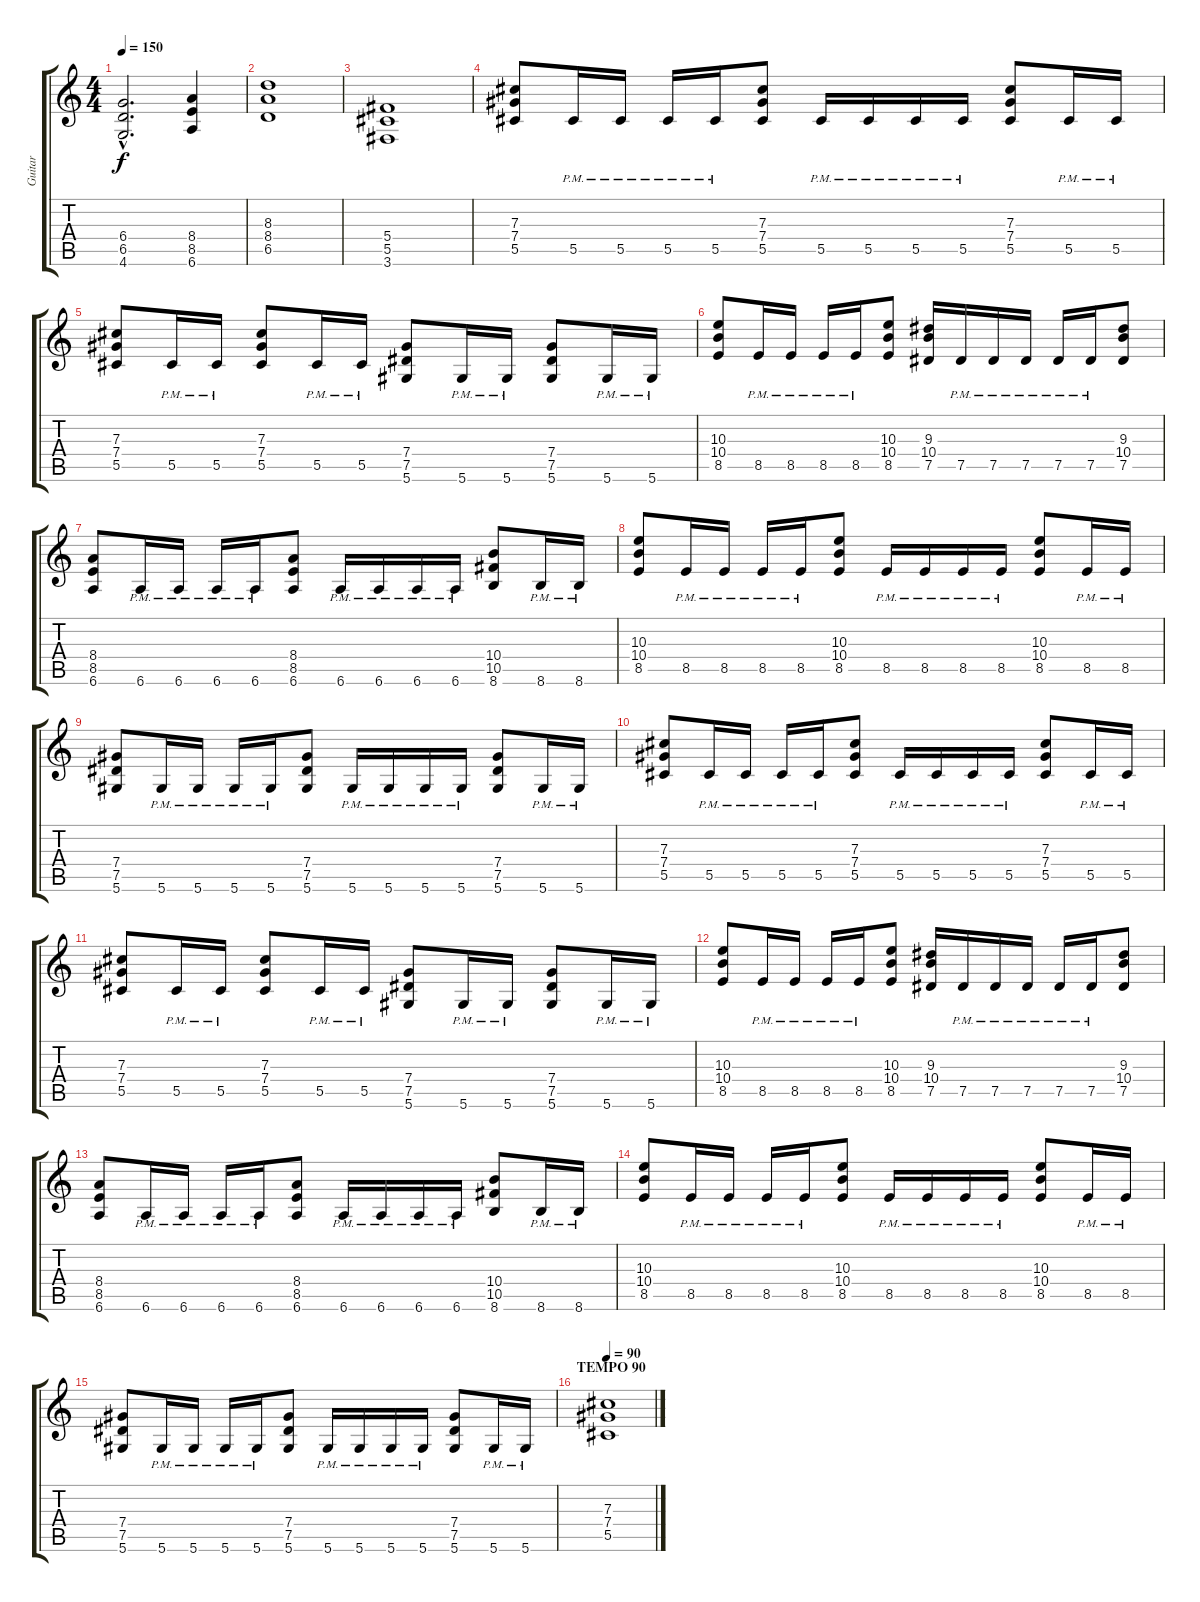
\track ("Guitar" "Guitar") {instrument distortionguitar}
\staff {score tabs}
\tuning (Eb4 Bb3 Gb3 Db3 Ab2 Eb2) {hide}
\ts (4 4)
\tempo 150
\clef g2
\ks c
(6.4{hac} 6.5{hac} 4.6{hac}).2{d dy f} (8.4 8.5 6.6).4 |
(8.3 8.4 6.5).1 |
(5.4 5.5 3.6).1 |
(7.3 7.4 5.5).8 5.5{pm}.16 5.5{pm}.16 5.5{pm}.16 5.5{pm}.16 (7.3 7.4 5.5).8 5.5{pm}.16 5.5{pm}.16 5.5{pm}.16 5.5{pm}.16 (7.3 7.4 5.5).8 5.5{pm}.16 5.5{pm}.16 |
(7.3 7.4 5.5).8 5.5{pm}.16 5.5{pm}.16 (7.3 7.4 5.5).8 5.5{pm}.16 5.5{pm}.16 (7.4 7.5 5.6).8 5.6{pm}.16 5.6{pm}.16 (7.4 7.5 5.6).8 5.6{pm}.16 5.6{pm}.16 |
(10.3 10.4 8.5).8 8.5{pm}.16 8.5{pm}.16 8.5{pm}.16 8.5{pm}.16 (10.3 10.4 8.5).8 (9.3 10.4 7.5).16 7.5{pm}.16 7.5{pm}.16 7.5{pm}.16 7.5{pm}.16 7.5{pm}.16 (9.3 10.4 7.5).8 |
(8.4 8.5 6.6).8 6.6{pm}.16 6.6{pm}.16 6.6{pm}.16 6.6{pm}.16 (8.4 8.5 6.6).8 6.6{pm}.16 6.6{pm}.16 6.6{pm}.16 6.6{pm}.16 (10.4 10.5 8.6).8 8.6{pm}.16 8.6{pm}.16 |
(10.3 10.4 8.5).8 8.5{pm}.16 8.5{pm}.16 8.5{pm}.16 8.5{pm}.16 (10.3 10.4 8.5).8 8.5{pm}.16 8.5{pm}.16 8.5{pm}.16 8.5{pm}.16 (10.3 10.4 8.5).8 8.5{pm}.16 8.5{pm}.16 |
(7.4 7.5 5.6).8 5.6{pm}.16 5.6{pm}.16 5.6{pm}.16 5.6{pm}.16 (7.4 7.5 5.6).8 5.6{pm}.16 5.6{pm}.16 5.6{pm}.16 5.6{pm}.16 (7.4 7.5 5.6).8 5.6{pm}.16 5.6{pm}.16 |
(7.3 7.4 5.5).8 5.5{pm}.16 5.5{pm}.16 5.5{pm}.16 5.5{pm}.16 (7.3 7.4 5.5).8 5.5{pm}.16 5.5{pm}.16 5.5{pm}.16 5.5{pm}.16 (7.3 7.4 5.5).8 5.5{pm}.16 5.5{pm}.16 |
(7.3 7.4 5.5).8 5.5{pm}.16 5.5{pm}.16 (7.3 7.4 5.5).8 5.5{pm}.16 5.5{pm}.16 (7.4 7.5 5.6).8 5.6{pm}.16 5.6{pm}.16 (7.4 7.5 5.6).8 5.6{pm}.16 5.6{pm}.16 |
(10.3 10.4 8.5).8 8.5{pm}.16 8.5{pm}.16 8.5{pm}.16 8.5{pm}.16 (10.3 10.4 8.5).8 (9.3 10.4 7.5).16 7.5{pm}.16 7.5{pm}.16 7.5{pm}.16 7.5{pm}.16 7.5{pm}.16 (9.3 10.4 7.5).8 |
(8.4 8.5 6.6).8 6.6{pm}.16 6.6{pm}.16 6.6{pm}.16 6.6{pm}.16 (8.4 8.5 6.6).8 6.6{pm}.16 6.6{pm}.16 6.6{pm}.16 6.6{pm}.16 (10.4 10.5 8.6).8 8.6{pm}.16 8.6{pm}.16 |
(10.3 10.4 8.5).8 8.5{pm}.16 8.5{pm}.16 8.5{pm}.16 8.5{pm}.16 (10.3 10.4 8.5).8 8.5{pm}.16 8.5{pm}.16 8.5{pm}.16 8.5{pm}.16 (10.3 10.4 8.5).8 8.5{pm}.16 8.5{pm}.16 |
(7.4 7.5 5.6).8 5.6{pm}.16 5.6{pm}.16 5.6{pm}.16 5.6{pm}.16 (7.4 7.5 5.6).8 5.6{pm}.16 5.6{pm}.16 5.6{pm}.16 5.6{pm}.16 (7.4 7.5 5.6).8 5.6{pm}.16 5.6{pm}.16 |
\section ("" "TEMPO 90")
\tempo 90
(7.3 7.4 5.5).1{volume 0}
